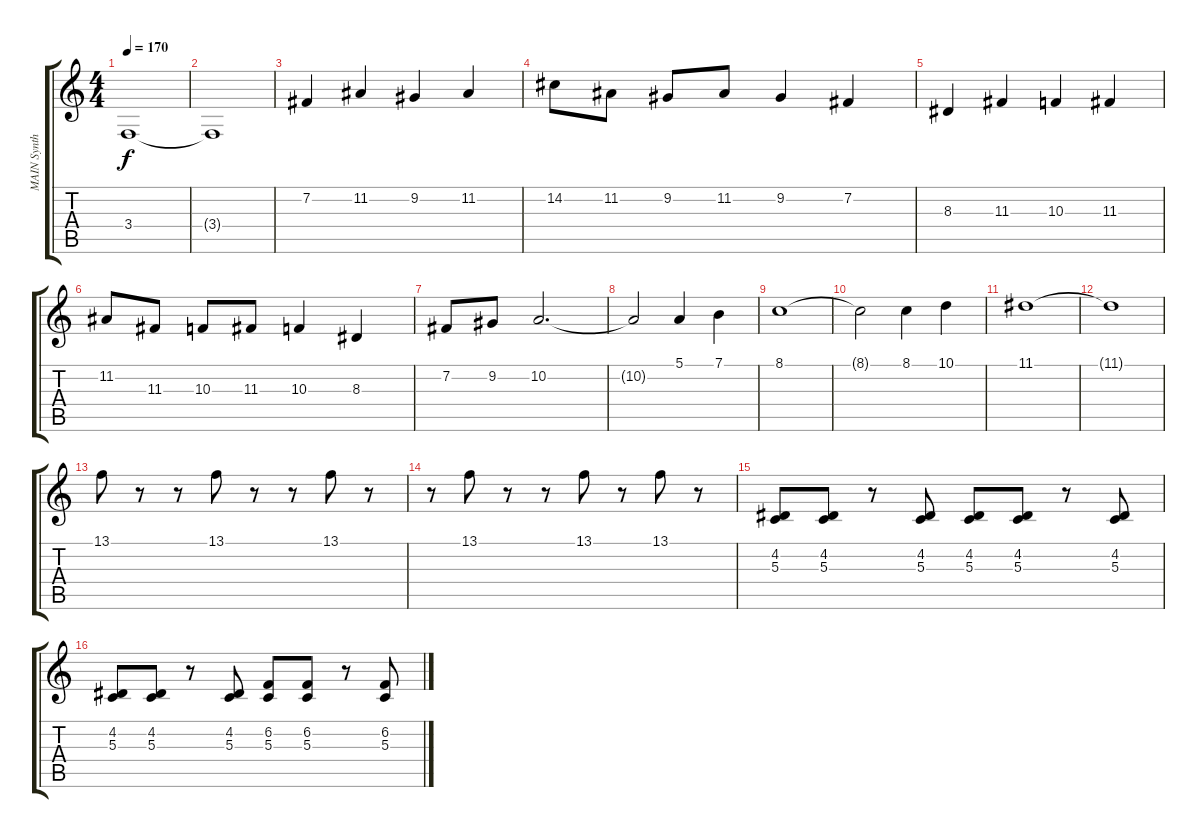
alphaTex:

\track ("MAIN Synth 2" "MAIN Synth") {instrument clarinet}
\staff {score tabs}
\tuning (E4 B3 G3 D3 A2 E2) {hide}
\ts (4 4)
\tempo 170
\clef g2
\ks c
3.4{t}.1{dy f} |
3.4{t}.1 |
7.2.4{volume 13} 11.2.4 9.2.4 11.2.4 |
14.2.8 11.2.8 9.2.8 11.2.8 9.2.4 7.2.4 |
8.3.4 11.3.4 10.3.4 11.3.4 |
11.2.8 11.3.8 10.3.8 11.3.8 10.3.4 8.3.4 |
7.2.8 9.2.8 10.2.2{d} |
10.2{t}.2 5.1.4 7.1.4 |
8.1.1 |
8.1{t}.2 8.1.4 10.1.4 |
11.1.1 |
11.1{t}.1 |
13.1.8{volume 10} r.8 r.8 13.1.8 r.8 r.8 13.1.8 r.8 |
r.8 13.1.8 r.8 r.8 13.1.8 r.8 13.1.8 r.8 |
(4.2 5.3).8 (4.2 5.3).8 r.8 (4.2 5.3).8 (4.2 5.3).8 (4.2 5.3).8 r.8 (4.2 5.3).8 |
(4.2 5.3).8 (4.2 5.3).8 r.8 (4.2 5.3).8 (6.2 5.3).8 (6.2 5.3).8 r.8 (6.2 5.3).8
